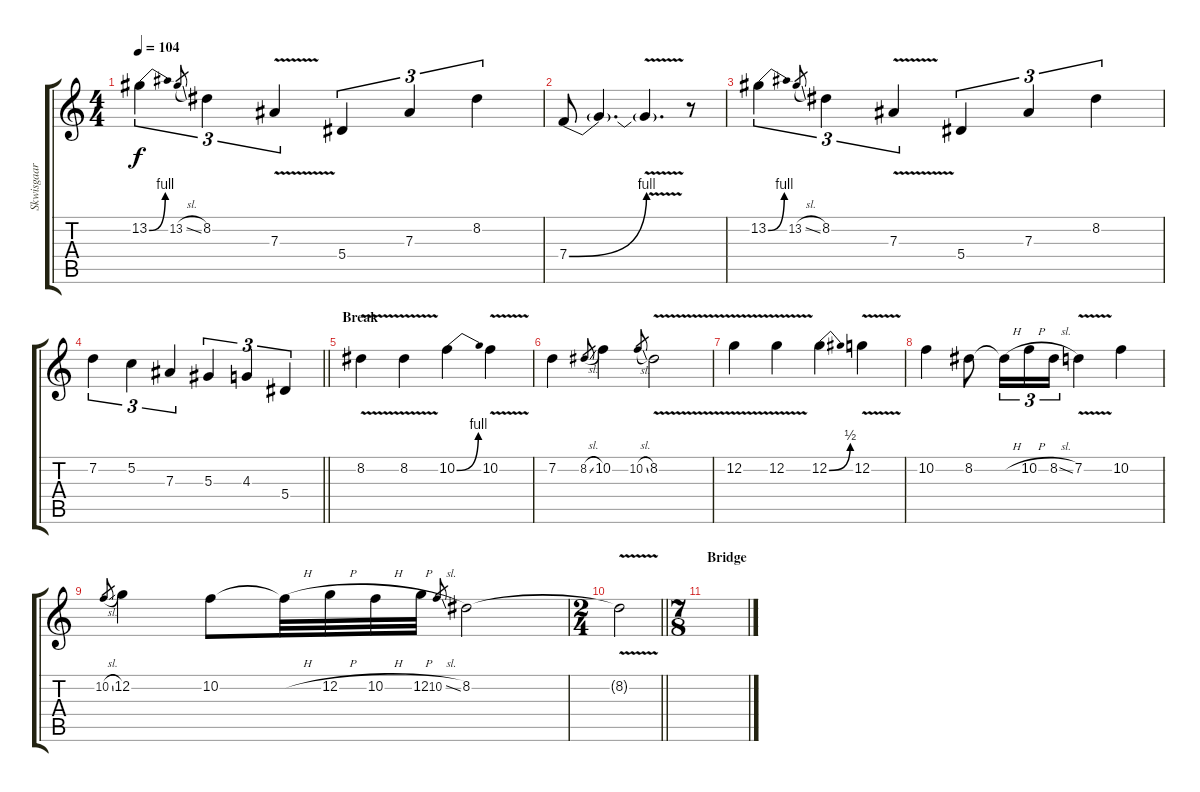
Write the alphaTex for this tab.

\track ("Skwisgaar Skwigelf (Solo Guitar)" "Skwisgaar ") {instrument distortionguitar}
\staff {score tabs}
\tuning (C4 G3 Eb3 Bb2 F2 C2) {hide}
\ts (4 4)
\tempo 104
\clef g2
\ks c
13.2{be (bend 0 0 60 4)}.4{tu (3 2) dy f volume 16} 13.2{sl}.8{gr} 8.2.4{tu (3 2)} 7.3{v}.4{tu (3 2)} 5.4.4{tu (3 2)} 7.3.4{tu (3 2)} 8.2.4{tu (3 2)} |
7.4{be (bend 0 0 60 4)}.8 7.4{t}.4{d} 7.4{v t}.4{d} r.8 |
13.2{be (bend 0 0 60 4)}.4{tu (3 2) volume 16} 13.2{sl}.8{gr} 8.2.4{tu (3 2)} 7.3{v}.4{tu (3 2)} 5.4.4{tu (3 2)} 7.3.4{tu (3 2)} 8.2.4{tu (3 2)} |
\barLineRight lightlight
7.2.4{tu (3 2)} 5.2.4{tu (3 2)} 7.3.4{tu (3 2)} 5.3.4{tu (3 2)} 4.3.4{tu (3 2)} 5.4.4{tu (3 2)} |
\section ("" "Break")
8.2{v}.4 8.2{v}.4 10.2{be (bend 0 0 60 4)}.4 10.2{v}.4 |
7.2.4 8.2{sl}.8{gr} 10.2.4 10.2{sl}.8{gr} 8.2{v}.2 |
12.2{v}.4 12.2{v}.4 12.2{be (bend 0 0 60 2)}.4 12.2{v}.4 |
10.2.4 8.2.8 8.2{h t}.16{tu (3 2)} 10.2{h}.16{tu (3 2)} 8.2{sl}.16{tu (3 2)} 7.2{v}.4 10.2.4 |
10.2{sl}.8{gr} 12.2.4 10.2.8 10.2{h t}.32 12.2{h}.32 10.2{h}.32 12.2{h}.32 10.2{sl}.8{gr} 8.2.2 |
\ts (2 4)
\barLineRight lightlight
8.2{v t}.2 |
\ts (7 8)
\section ("" "Bridge")
